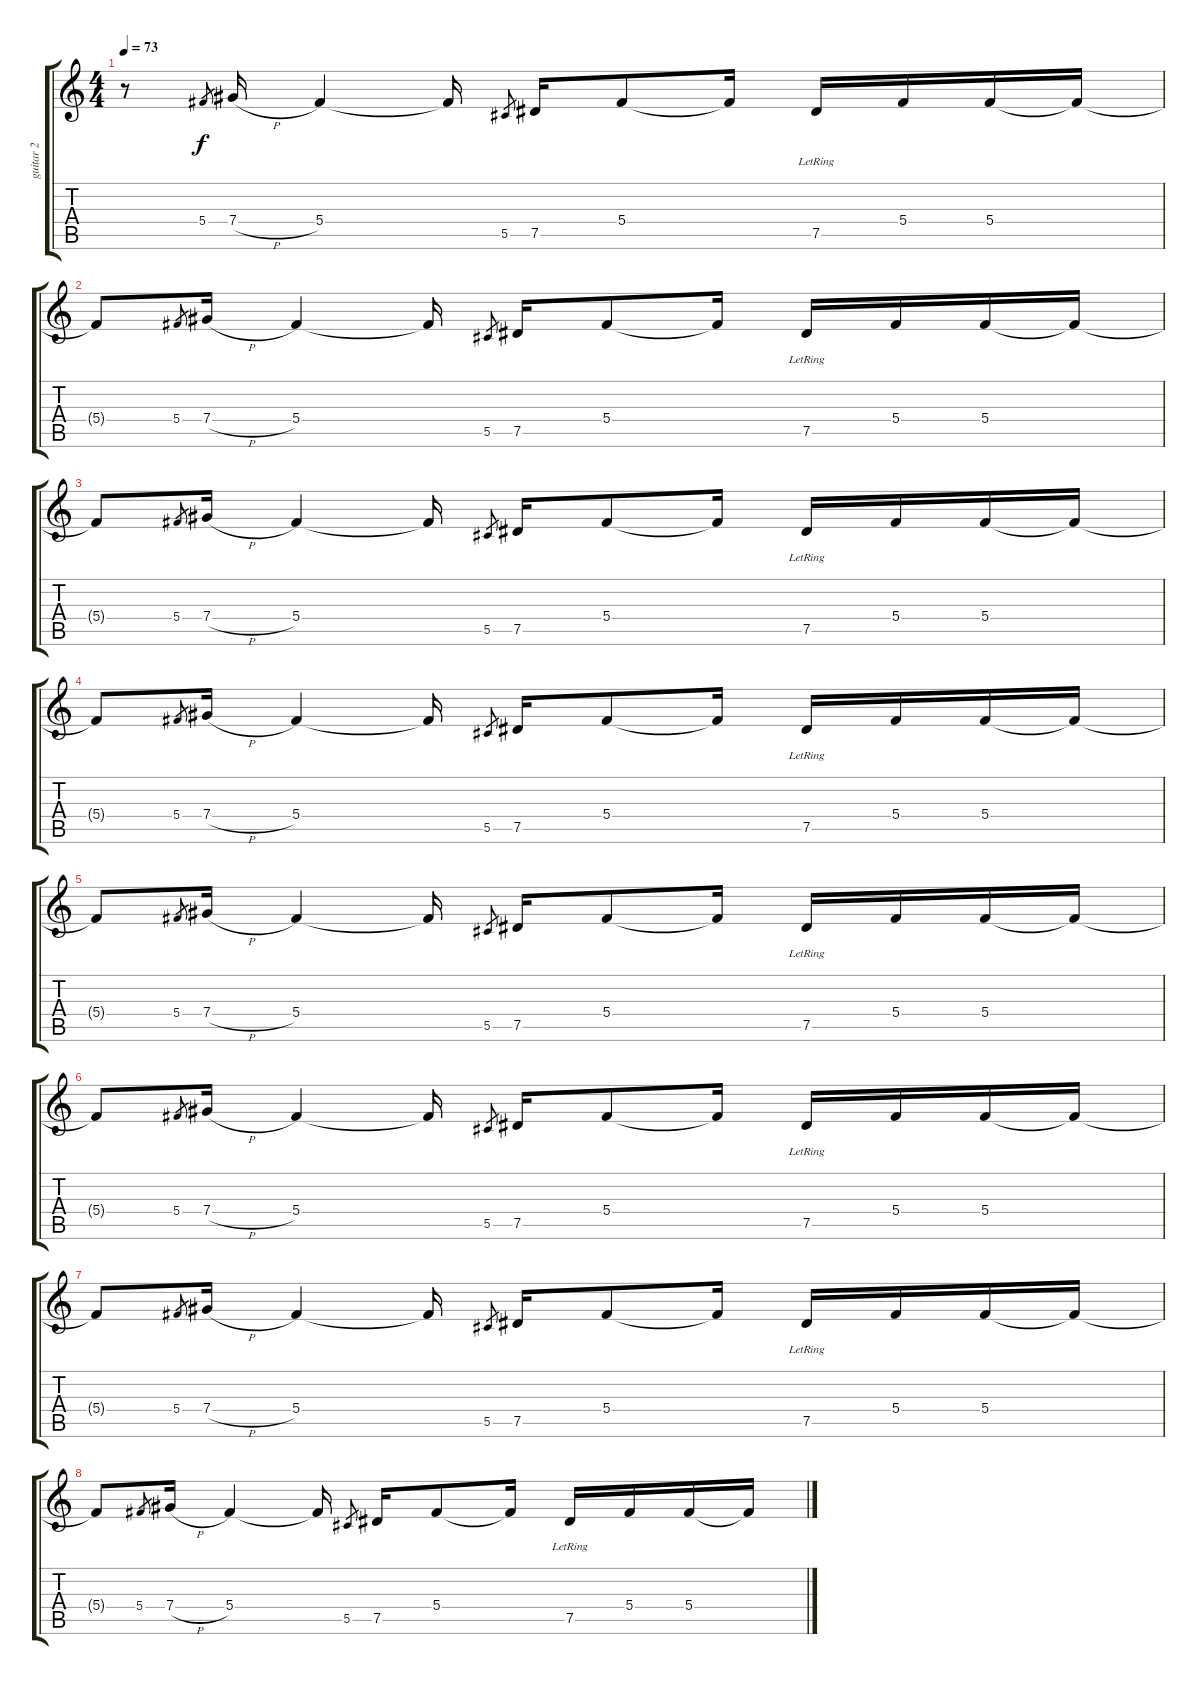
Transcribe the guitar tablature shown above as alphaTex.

\track ("guitar 2" "guitar 2") {instrument overdrivenguitar}
\staff {score tabs}
\tuning (Eb4 Bb3 Gb3 Db3 Ab2 Eb2) {hide}
\ts (4 4)
\tempo 73
\clef g2
\ks c
r.8{dy f volume 16 instrument electricguitarjazz} 5.4.8{gr} 7.4{h}.16 5.4.4 5.4{t}.16 5.5.8{gr} 7.5.16 5.4.8 5.4{t}.16 7.5{lr}.16 5.4.16 5.4.16 5.4{t}.16 |
5.4{t}.8 5.4.8{gr} 7.4{h}.16 5.4.4 5.4{t}.16 5.5.8{gr} 7.5.16 5.4.8 5.4{t}.16 7.5{lr}.16 5.4.16 5.4.16 5.4{t}.16 |
5.4{t}.8 5.4.8{gr} 7.4{h}.16 5.4.4 5.4{t}.16 5.5.8{gr} 7.5.16 5.4.8 5.4{t}.16 7.5{lr}.16 5.4.16 5.4.16 5.4{t}.16 |
5.4{t}.8 5.4.8{gr} 7.4{h}.16 5.4.4 5.4{t}.16 5.5.8{gr} 7.5.16 5.4.8 5.4{t}.16 7.5{lr}.16 5.4.16 5.4.16 5.4{t}.16 |
5.4{t}.8 5.4.8{gr} 7.4{h}.16 5.4.4 5.4{t}.16 5.5.8{gr} 7.5.16 5.4.8 5.4{t}.16 7.5{lr}.16 5.4.16 5.4.16 5.4{t}.16 |
5.4{t}.8 5.4.8{gr} 7.4{h}.16 5.4.4 5.4{t}.16 5.5.8{gr} 7.5.16 5.4.8 5.4{t}.16 7.5{lr}.16 5.4.16 5.4.16 5.4{t}.16 |
5.4{t}.8 5.4.8{gr} 7.4{h}.16 5.4.4 5.4{t}.16 5.5.8{gr} 7.5.16 5.4.8 5.4{t}.16 7.5{lr}.16 5.4.16 5.4.16 5.4{t}.16 |
5.4{t}.8 5.4.8{gr} 7.4{h}.16 5.4.4 5.4{t}.16 5.5.8{gr} 7.5.16 5.4.8 5.4{t}.16 7.5{lr}.16 5.4.16 5.4.16 5.4{t}.16
